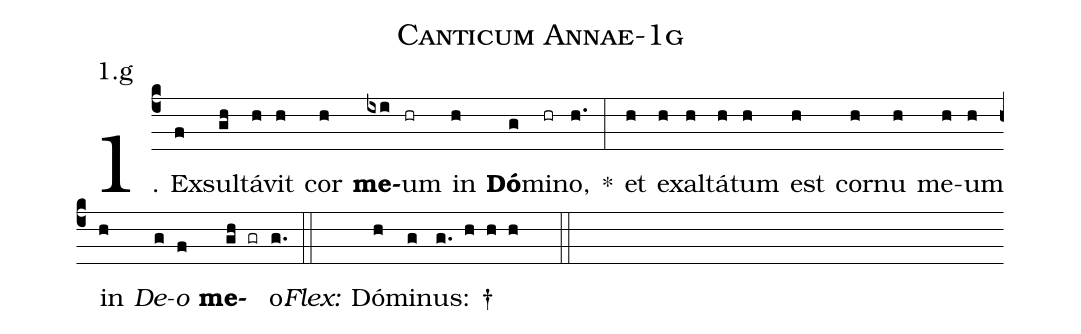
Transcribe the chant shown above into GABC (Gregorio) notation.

name: Canticum Annae-1g;
annotation: 1.g;
%%
(c4)1. Ex(f)sul(gh)tá(h)vit(h) cor(h) <b>me</b>(ixi)um(hr) in(h) <b>Dó</b>(g)mi(hr)no,(h.) *(:) et(h) ex(h)al(h)tá(h)tum(h) est(h) cor(h)nu(h) me(h)um(h) in(h) <i>De</i>(g)<i>o</i>(f) <b>me</b>(gh gr)o.(g.) (::)
<i>Flex:</i>()  Dó(h)mi(g)nus: †(g. h h h  ::)
